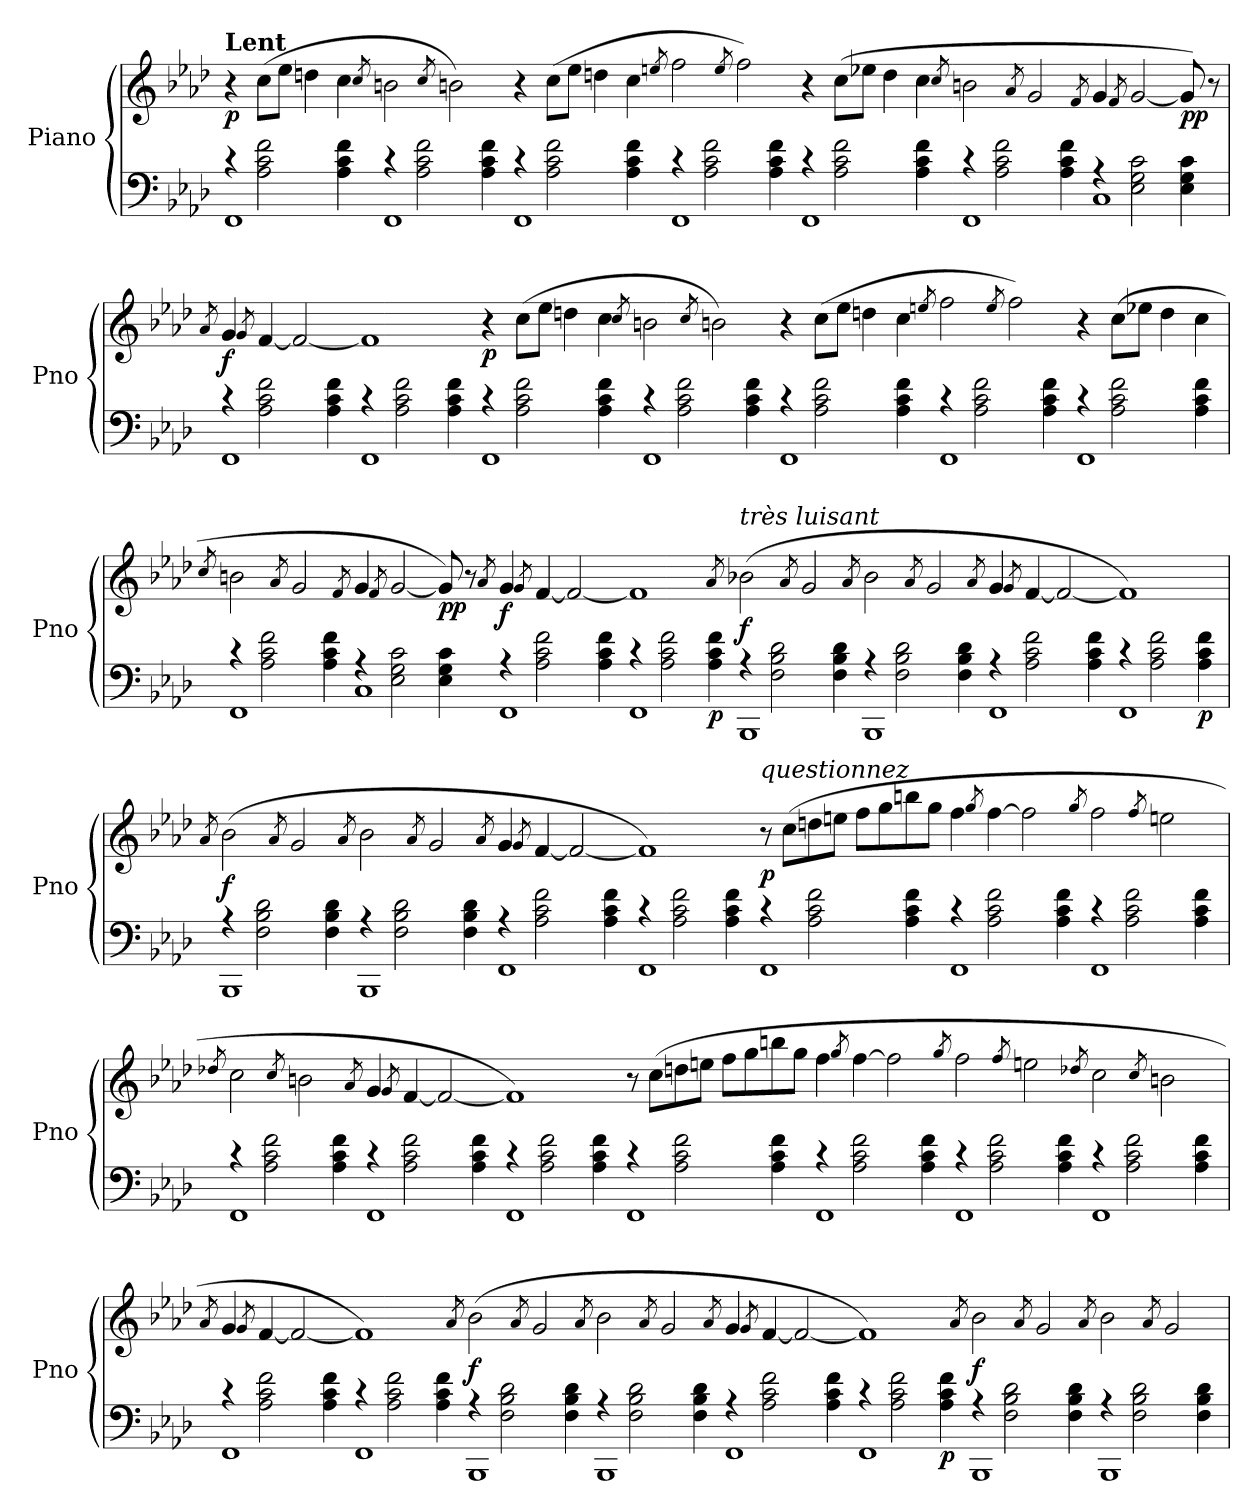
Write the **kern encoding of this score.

**kern	**kern	**dynam
*part1	*part1	*part1
*staff2	*staff1	*staff1/2
*I"Piano	*	*
*I'Pno	*	*
*clefF4	*clefG2	*
*k[b-e-a-d-]	*k[b-e-a-d-]	*
=	=	=
*^	*	*
!	!	!LO:TX:a:B:t=Lent	!
!	!	!	!LO:DY:b
4r	1FF	4r	p
2A-\ 2c\ 2f\	.	(8cc\L	.
.	.	8ee-\J	.
.	.	4ddn\	.
4A-\ 4c\ 4f\	.	4cc\	.
.	.	8qcc/	.
4r	1FF	2bn\	.
2A-\ 2c\ 2f\	.	.	.
.	.	8qcc/	.
.	.	2bn\)	.
4A-\ 4c\ 4f\	.	.	.
4r	1FF	4r	.
2A-\ 2c\ 2f\	.	(8cc\L	.
.	.	8ee-\J	.
.	.	4ddn\	.
4A-\ 4c\ 4f\	.	4cc\	.
.	.	8qeen/	.
4r	1FF	2ff\	.
2A-\ 2c\ 2f\	.	.	.
.	.	8qee/	.
.	.	2ff\)	.
4A-\ 4c\ 4f\	.	.	.
4r	1FF	4r	.
2A-\ 2c\ 2f\	.	(8cc\L	.
.	.	8ee-X\J	.
.	.	4dd\	.
4A-\ 4c\ 4f\	.	4cc\	.
.	.	8qcc/	.
4r	1FF	2bn\	.
2A-\ 2c\ 2f\	.	.	.
.	.	8qa-/	.
.	.	2g/	.
4A-\ 4c\ 4f\	.	.	.
.	.	8qf/	.
4r	1C	4g/	.
.	.	8qf/	.
2E-\ 2G\ 2c\	.	[2g/	.
!	!	!	!LO:DY:b
4E-\ 4G\ 4c\	.	8g/])	pp
.	.	8r	.
!!LO:LB:g=z
=	=	=	=
.	.	8qa-/	.
!	!	!	!LO:DY:b
4r	1FF	4g/	f
.	.	8qg/	.
2A-\ 2c\ 2f\	.	[4f/	.
.	.	2f/_	.
4A-\ 4c\ 4f\	.	.	.
4r	1FF	1f]	.
2A-\ 2c\ 2f\	.	.	.
4A-\ 4c\ 4f\	.	.	.
!	!	!	!LO:DY:b
4r	1FF	4r	p
2A-\ 2c\ 2f\	.	(8cc\L	.
.	.	8ee-\J	.
.	.	4ddn\	.
4A-\ 4c\ 4f\	.	4cc\	.
.	.	8qcc/	.
4r	1FF	2bn\	.
2A-\ 2c\ 2f\	.	.	.
.	.	8qcc/	.
.	.	2bn\)	.
4A-\ 4c\ 4f\	.	.	.
4r	1FF	4r	.
2A-\ 2c\ 2f\	.	(8cc\L	.
.	.	8ee-\J	.
.	.	4ddn\	.
4A-\ 4c\ 4f\	.	4cc\	.
.	.	8qeen/	.
4r	1FF	2ff\	.
2A-\ 2c\ 2f\	.	.	.
.	.	8qee/	.
.	.	2ff\)	.
4A-\ 4c\ 4f\	.	.	.
4r	1FF	4r	.
2A-\ 2c\ 2f\	.	(8cc\L	.
.	.	8ee-X\J	.
.	.	4dd\	.
4A-\ 4c\ 4f\	.	4cc\	.
!!LO:LB:g=z
=	=	=	=
.	.	8qcc/	.
4r	1FF	2bn\	.
2A-\ 2c\ 2f\	.	.	.
.	.	8qa-/	.
.	.	2g/	.
4A-\ 4c\ 4f\	.	.	.
.	.	8qf/	.
4r	1C	4g/	.
.	.	8qf/	.
2E-\ 2G\ 2c\	.	[2g/	.
!	!	!	!LO:DY:b
4E-\ 4G\ 4c\	.	8g/])	pp
.	.	8r	.
.	.	8qa-/	.
!	!	!	!LO:DY:b
4r	1FF	4g/	f
.	.	8qg/	.
2A-\ 2c\ 2f\	.	[4f/	.
.	.	2f/_	.
4A-\ 4c\ 4f\	.	.	.
4r	1FF	1f]	.
2A-\ 2c\ 2f\	.	.	.
!	!	!	!LO:DY:b=2
4A-\ 4c\ 4f\	.	.	p
.	.	8qa-/	.
!	!	!LO:TX:a:i:t=très luisant	!
!	!	!	!LO:DY:b
4r	1BBB-	(2b-X\	f
2F\ 2B-\ 2d-\	.	.	.
.	.	8qa-/	.
.	.	2g/	.
4F\ 4B-\ 4d-\	.	.	.
.	.	8qa-/	.
4r	1BBB-	2b-\	.
2F\ 2B-\ 2d-\	.	.	.
.	.	8qa-/	.
.	.	2g/	.
4F\ 4B-\ 4d-\	.	.	.
.	.	8qa-/	.
4r	1FF	4g/	.
.	.	8qg/	.
2A-\ 2c\ 2f\	.	[4f/	.
.	.	2f/_	.
4A-\ 4c\ 4f\	.	.	.
4r	1FF	1f])	.
2A-\ 2c\ 2f\	.	.	.
!	!	!	!LO:DY:b=2
4A-\ 4c\ 4f\	.	.	p
!!LO:LB:g=z
=	=	=	=
.	.	8qa-/	.
!	!	!	!LO:DY:b
4r	1BBB-	(2b-\	f
2F\ 2B-\ 2d-\	.	.	.
.	.	8qa-/	.
.	.	2g/	.
4F\ 4B-\ 4d-\	.	.	.
.	.	8qa-/	.
4r	1BBB-	2b-\	.
2F\ 2B-\ 2d-\	.	.	.
.	.	8qa-/	.
.	.	2g/	.
4F\ 4B-\ 4d-\	.	.	.
.	.	8qa-/	.
4r	1FF	4g/	.
.	.	8qg/	.
2A-\ 2c\ 2f\	.	[4f/	.
.	.	2f/_	.
4A-\ 4c\ 4f\	.	.	.
4r	1FF	1f])	.
2A-\ 2c\ 2f\	.	.	.
4A-\ 4c\ 4f\	.	.	.
!	!	!LO:TX:a:i:t=questionnez	!
!	!	!	!LO:DY:b
4r	1FF	8r	p
.	.	(8cc\L	.
2A-\ 2c\ 2f\	.	8ddn\	.
.	.	8een\J	.
.	.	8ff\L	.
.	.	8gg\	.
4A-\ 4c\ 4f\	.	8bbn\	.
.	.	8gg\J	.
4r	1FF	4ff\	.
.	.	8qgg/	.
2A-\ 2c\ 2f\	.	[4ff\	.
.	.	2ff\]	.
4A-\ 4c\ 4f\	.	.	.
.	.	8qgg/	.
4r	1FF	2ff\	.
2A-\ 2c\ 2f\	.	.	.
.	.	8qff/	.
.	.	2een\	.
4A-\ 4c\ 4f\	.	.	.
!!LO:LB:g=z
=	=	=	=
.	.	8qdd-X/	.
4r	1FF	2cc\	.
2A-\ 2c\ 2f\	.	.	.
.	.	8qcc/	.
.	.	2bn\	.
4A-\ 4c\ 4f\	.	.	.
.	.	8qa-/	.
4r	1FF	4g/	.
.	.	8qg/	.
2A-\ 2c\ 2f\	.	[4f/	.
.	.	2f/_	.
4A-\ 4c\ 4f\	.	.	.
4r	1FF	1f])	.
2A-\ 2c\ 2f\	.	.	.
4A-\ 4c\ 4f\	.	.	.
4r	1FF	8r	.
.	.	(8cc\L	.
2A-\ 2c\ 2f\	.	8ddn\	.
.	.	8een\J	.
.	.	8ff\L	.
.	.	8gg\	.
4A-\ 4c\ 4f\	.	8bbn\	.
.	.	8gg\J	.
4r	1FF	4ff\	.
.	.	8qgg/	.
2A-\ 2c\ 2f\	.	[4ff\	.
.	.	2ff\]	.
4A-\ 4c\ 4f\	.	.	.
.	.	8qgg/	.
4r	1FF	2ff\	.
2A-\ 2c\ 2f\	.	.	.
.	.	8qff/	.
.	.	2een\	.
4A-\ 4c\ 4f\	.	.	.
.	.	8qdd-X/	.
4r	1FF	2cc\	.
2A-\ 2c\ 2f\	.	.	.
.	.	8qcc/	.
.	.	2bn\	.
4A-\ 4c\ 4f\	.	.	.
!!LO:PB:g=z
=	=	=	=
.	.	8qa-/	.
4r	1FF	4g/	.
.	.	8qg/	.
2A-\ 2c\ 2f\	.	[4f/	.
.	.	2f/_	.
4A-\ 4c\ 4f\	.	.	.
4r	1FF	1f])	.
2A-\ 2c\ 2f\	.	.	.
4A-\ 4c\ 4f\	.	.	.
.	.	8qa-/	.
!	!	!	!LO:DY:b
4r	1BBB-	(2b-\	f
2F\ 2B-\ 2d-\	.	.	.
.	.	8qa-/	.
.	.	2g/	.
4F\ 4B-\ 4d-\	.	.	.
.	.	8qa-/	.
4r	1BBB-	2b-\	.
2F\ 2B-\ 2d-\	.	.	.
.	.	8qa-/	.
.	.	2g/	.
4F\ 4B-\ 4d-\	.	.	.
.	.	8qa-/	.
4r	1FF	4g/	.
.	.	8qg/	.
2A-\ 2c\ 2f\	.	[4f/	.
.	.	2f/_	.
4A-\ 4c\ 4f\	.	.	.
4r	1FF	1f])	.
2A-\ 2c\ 2f\	.	.	.
!	!	!	!LO:DY:b=2
4A-\ 4c\ 4f\	.	.	p
.	.	8qa-/	.
!	!	!	!LO:DY:b
4r	1BBB-	2b-\	f
2F\ 2B-\ 2d-\	.	.	.
.	.	8qa-/	.
.	.	2g/	.
4F\ 4B-\ 4d-\	.	.	.
.	.	8qa-/	.
4r	1BBB-	2b-\	.
2F\ 2B-\ 2d-\	.	.	.
.	.	8qa-/	.
.	.	2g/	.
4F\ 4B-\ 4d-\	.	.	.
*v	*v	*	*
=	=	=
*-	*-	*-
